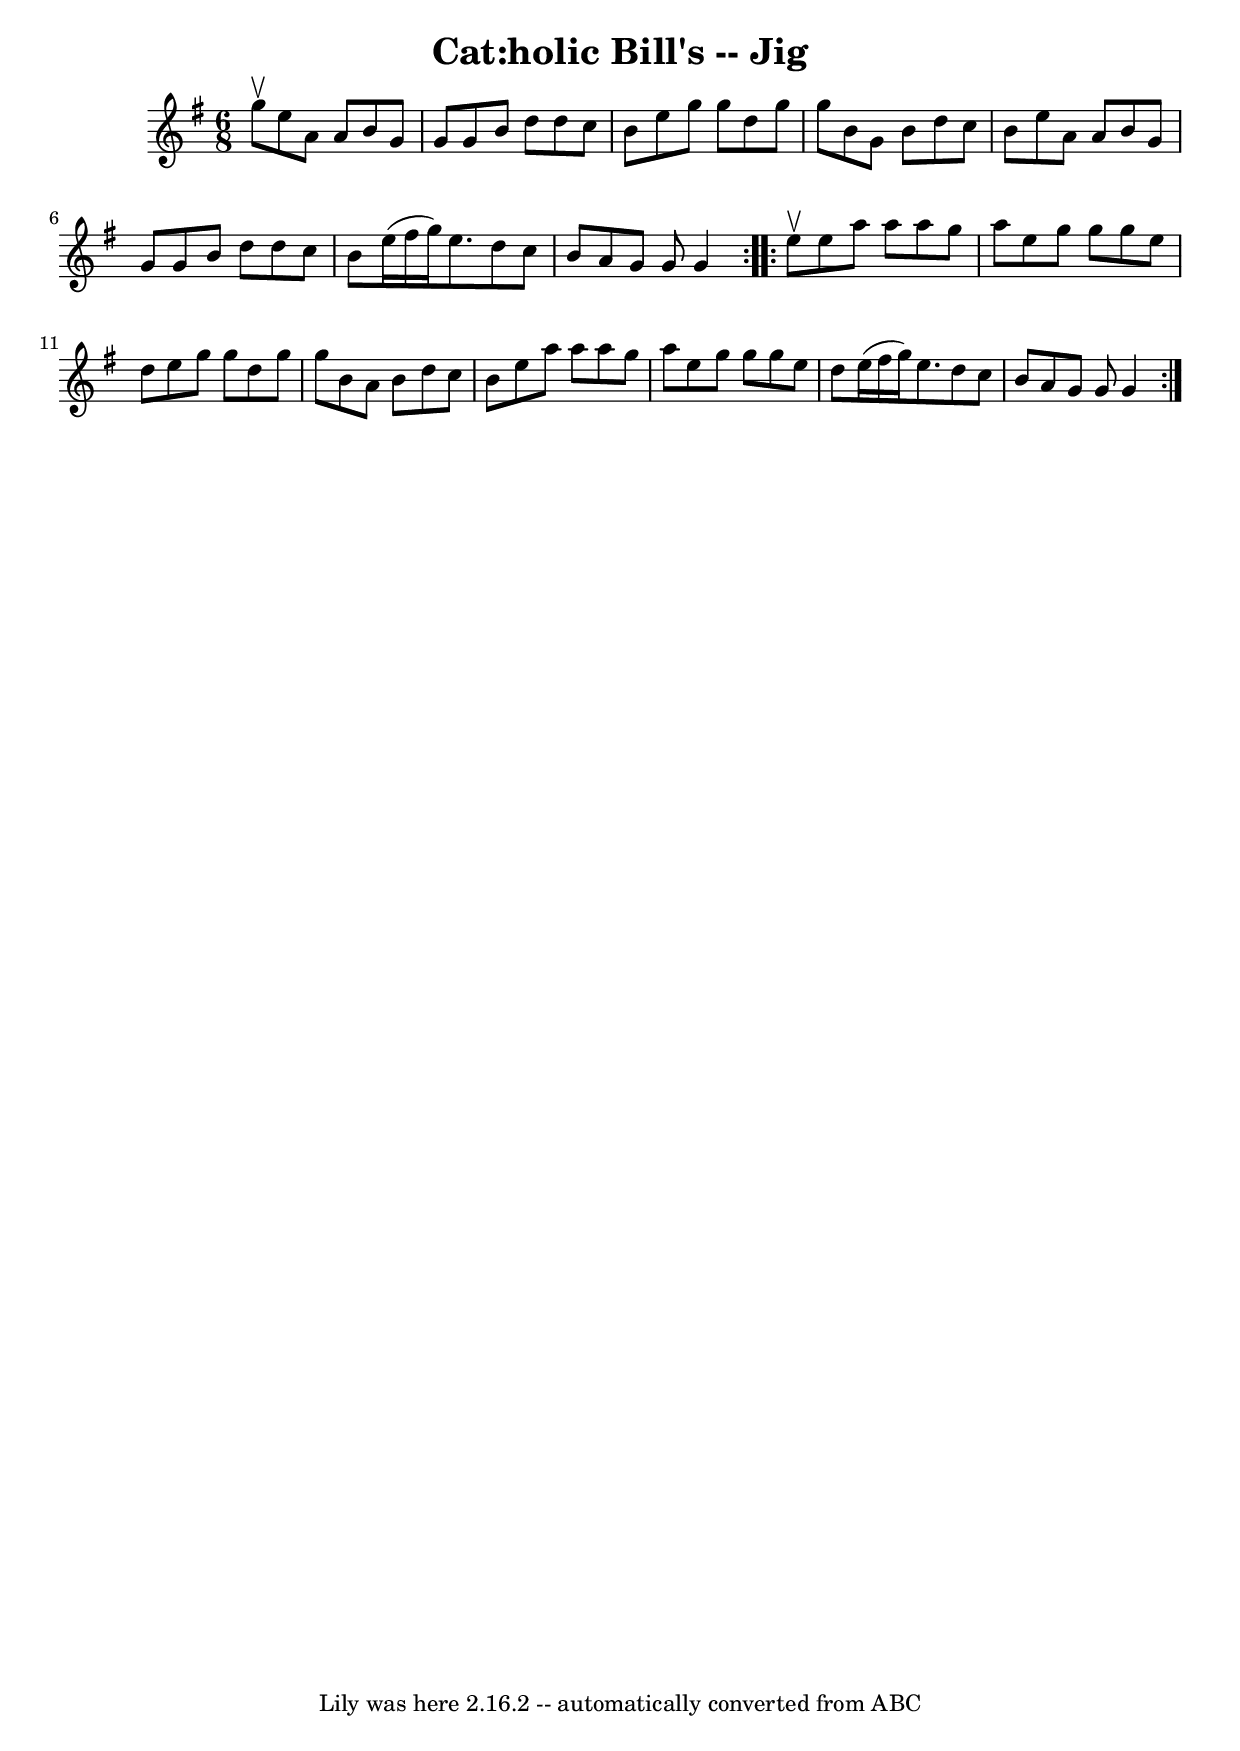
\version "2.16.2"
\include "Mammoth.ily"
\header {
  %% book = "Ryan's Mammoth Collection"
  crossRefNumber = "1"
  footnotes = "\\\\90 471"
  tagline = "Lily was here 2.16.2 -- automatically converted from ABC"
  title = "Cat:holic Bill's -- Jig"

}
voicedefault =  {



  \repeat volta 2 {

    \time 6/8 
    \key g \major     g''8^\upbow  |
    e''8 a'8 a'8 b'8        g'8 g'8     |
    g'8 b'8 d''8 d''8 c''8 b'8    |
         e''8 g''8 g''8 d''8 g''8 g''8     |
    b'8 g'8 b'8       d''8 c''8 b'8     |
    e''8 a'8 a'8 b'8 g'8 g'8    |
    g'8 b'8 d''8 d''8 c''8 b'8    |
    e''16 (     fis''16 g''16) e''8. d''8 c''8 b'8     |
    a'8 g'8    
    g'8 g'4  
  }     
  \repeat volta 2 {     e''8^\upbow  |
    e''8 a''8         a''8 a''8 g''8 a''8     |
    e''8 g''8 g''8 g''8 e''8      d''8     |
    e''8 g''8 g''8 d''8 g''8 g''8    |
         b'8 a'8 b'8 d''8 c''8 b'8     |
    e''8 a''8 a''8       a''8 g''8 a''8     |
    e''8 g''8 g''8 g''8 e''8         d''8     |
    e''16 (fis''16 g''16) e''8. d''8 c''8         b'8     |
    a'8 g'8 g'8 g'4  
  }   

}

\score{
  <<

    \context Staff="default"
    {
      \voicedefault 
      
    }

  >>
  \layout {
    
  }
  \midi {
  }

}
